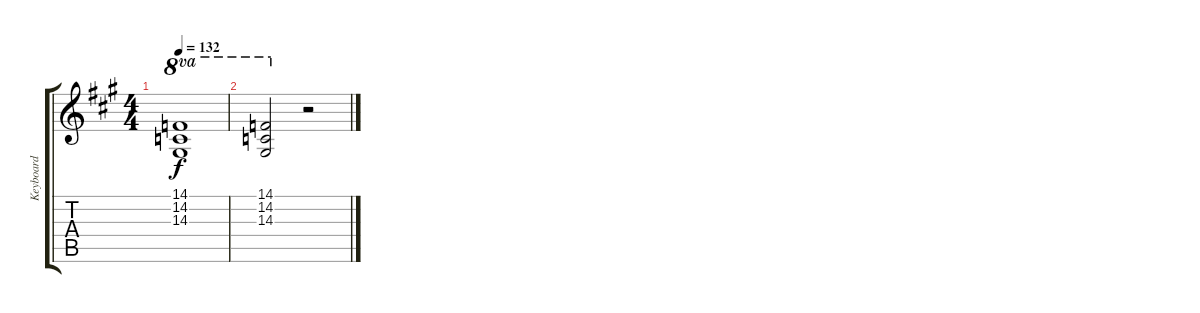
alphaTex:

\track ("Keyboard" "Keyboard") {instrument stringensemble1}
\staff {score tabs}
\tuning (Eb4 Bb3 Gb3 Db3 Ab2 Eb2) {hide}
\ts (4 4)
\tempo 132
\clef g2
\ks a
(14.1{t} 14.2{t} 14.3{t}).1{ot 8va dy f} |
(14.1 14.2 14.3).2{ot 8va} r.2
